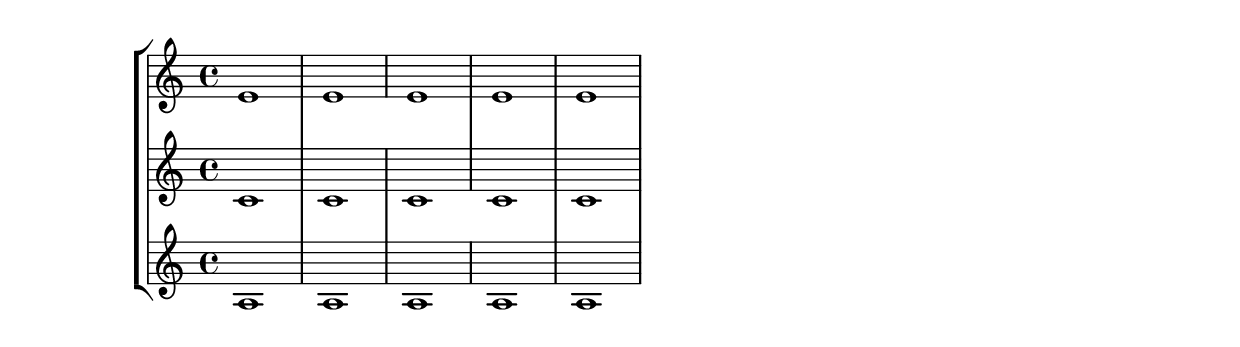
%% DO NOT EDIT this file manually; it is automatically
%% generated from LSR http://lsr.dsi.unimi.it
%% Make any changes in LSR itself, or in Documentation/snippets/new/ ,
%% and then run scripts/auxiliar/makelsr.py
%%
%% This file is in the public domain.
\version "2.12.2"

\header {
  lsrtags = "rhythms, tweaks-and-overrides"

%% Translation of GIT committish: 91eeed36c877fe625d957437d22081721c8c6345
  texidoces = "
De forma predeterminada, las líneas divisorias en los grupos
StaffGroup, PianoStaff o GrandStaff se conectan entre los pentagramas.
Se puede alterar este comportamiento pentagrama a pentagrama.

"
  doctitlees = "Quitar las barras de compás entre los pentagramas de un StaffGroup PianoStaff o GrandStaff"



  texidoc = "
By default, bar lines in StaffGroup, PianoStaff, or GrandStaff groups
are connected between the staves.  This behaviour can be overridden on
a staff-by-staff basis.

"
  doctitle = "Removing connecting bar lines on StaffGroup PianoStaff or GrandStaff"
} % begin verbatim

\relative c' {
  \new StaffGroup <<
    \new Staff {
      e1 | e
      \once \override Staff.BarLine #'allow-span-bar = ##f
      e1 | e | e
    }
    \new Staff {
      c1 | c | c
      \once \override Staff.BarLine #'allow-span-bar = ##f
      c1 | c
    }
    \new Staff {
      a1 | a | a | a | a
    }
  >>
}

